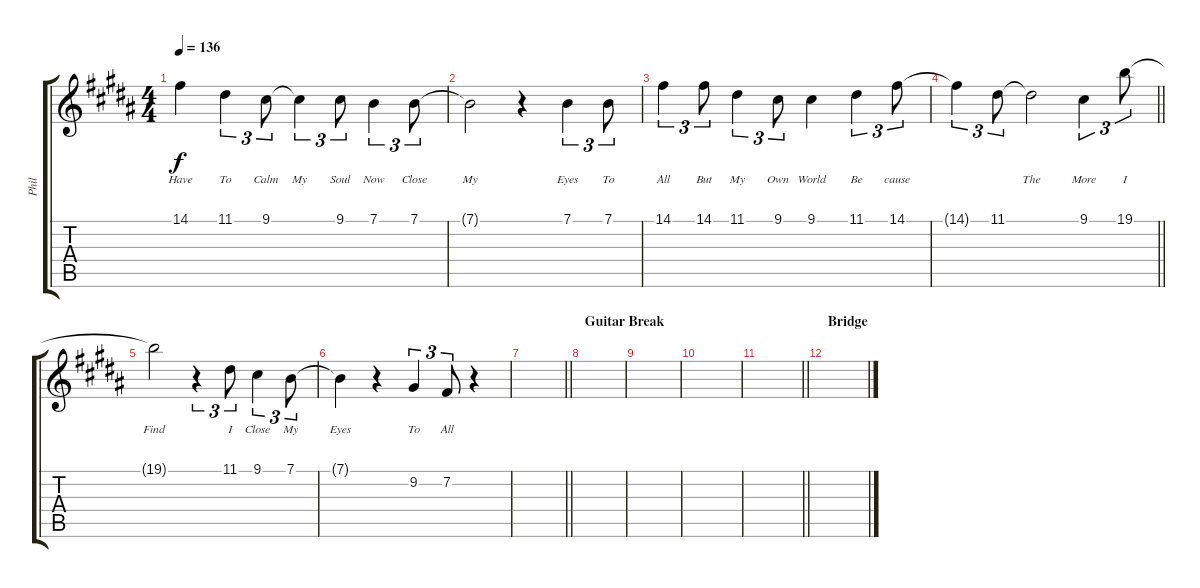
\track ("Phil" "Phil") {instrument brightacousticpiano}
\staff {score tabs}
\tuning (E4 B3 G3 D3 A2 E2) {hide}
\ts (4 4)
\tempo 136
\clef g2
\ks b
14.1.4{lyrics (0 "Have") lyrics (1 "") lyrics (2 "") lyrics (3 "") lyrics (4 "") dy f} 11.1.4{tu (3 2) lyrics (0 "To") lyrics (1 "") lyrics (2 "") lyrics (3 "") lyrics (4 "")} 9.1.8{tu (3 2) lyrics (0 "Calm") lyrics (1 "") lyrics (2 "") lyrics (3 "") lyrics (4 "")} 9.1{t}.4{tu (3 2) lyrics (0 "My") lyrics (1 "") lyrics (2 "") lyrics (3 "") lyrics (4 "")} 9.1.8{tu (3 2) lyrics (0 "Soul") lyrics (1 "") lyrics (2 "") lyrics (3 "") lyrics (4 "")} 7.1.4{tu (3 2) lyrics (0 "Now") lyrics (1 "") lyrics (2 "") lyrics (3 "") lyrics (4 "")} 7.1.8{tu (3 2) lyrics (0 "Close") lyrics (1 "") lyrics (2 "") lyrics (3 "") lyrics (4 "")} |
7.1{t}.2{lyrics (0 "My") lyrics (1 "") lyrics (2 "") lyrics (3 "") lyrics (4 "")} r.4 7.1.4{tu (3 2) lyrics (0 "Eyes") lyrics (1 "") lyrics (2 "") lyrics (3 "") lyrics (4 "")} 7.1.8{tu (3 2) lyrics (0 "To") lyrics (1 "") lyrics (2 "") lyrics (3 "") lyrics (4 "")} |
14.1.4{tu (3 2) lyrics (0 "All") lyrics (1 "") lyrics (2 "") lyrics (3 "") lyrics (4 "")} 14.1.8{tu (3 2) lyrics (0 "But") lyrics (1 "") lyrics (2 "") lyrics (3 "") lyrics (4 "")} 11.1.4{tu (3 2) lyrics (0 "My") lyrics (1 "") lyrics (2 "") lyrics (3 "") lyrics (4 "")} 9.1.8{tu (3 2) lyrics (0 "Own") lyrics (1 "") lyrics (2 "") lyrics (3 "") lyrics (4 "")} 9.1.4{lyrics (0 "World") lyrics (1 "") lyrics (2 "") lyrics (3 "") lyrics (4 "")} 11.1.4{tu (3 2) lyrics (0 "Be") lyrics (1 "") lyrics (2 "") lyrics (3 "") lyrics (4 "")} 14.1.8{tu (3 2) lyrics (0 "cause") lyrics (1 "") lyrics (2 "") lyrics (3 "") lyrics (4 "")} |
\barLineRight lightlight
14.1{t}.4{tu (3 2) lyrics (0 "") lyrics (1 "") lyrics (2 "") lyrics (3 "") lyrics (4 "")} 11.1.8{tu (3 2) lyrics (0 "") lyrics (1 "") lyrics (2 "") lyrics (3 "") lyrics (4 "")} 11.1{t}.2{lyrics (0 "The") lyrics (1 "") lyrics (2 "") lyrics (3 "") lyrics (4 "")} 9.1.4{tu (3 2) lyrics (0 "More") lyrics (1 "") lyrics (2 "") lyrics (3 "") lyrics (4 "")} 19.1.8{tu (3 2) lyrics (0 "I") lyrics (1 "") lyrics (2 "") lyrics (3 "") lyrics (4 "")} |
19.1{t}.2{lyrics (0 "Find") lyrics (1 "") lyrics (2 "") lyrics (3 "") lyrics (4 "")} r.4{tu (3 2)} 11.1.8{tu (3 2) lyrics (0 "I") lyrics (1 "") lyrics (2 "") lyrics (3 "") lyrics (4 "")} 9.1.4{tu (3 2) lyrics (0 "Close") lyrics (1 "") lyrics (2 "") lyrics (3 "") lyrics (4 "")} 7.1.8{tu (3 2) lyrics (0 "My") lyrics (1 "") lyrics (2 "") lyrics (3 "") lyrics (4 "")} |
7.1{t}.4{lyrics (0 "Eyes") lyrics (1 "") lyrics (2 "") lyrics (3 "") lyrics (4 "")} r.4 9.2.4{tu (3 2) lyrics (0 "To") lyrics (1 "") lyrics (2 "") lyrics (3 "") lyrics (4 "")} 7.2.8{tu (3 2) lyrics (0 "All") lyrics (1 "") lyrics (2 "") lyrics (3 "") lyrics (4 "")} r.4 |
\barLineRight lightlight
|
\section ("" "Guitar Break")
|
|
|
\barLineRight lightlight
|
\section ("" "Bridge")
